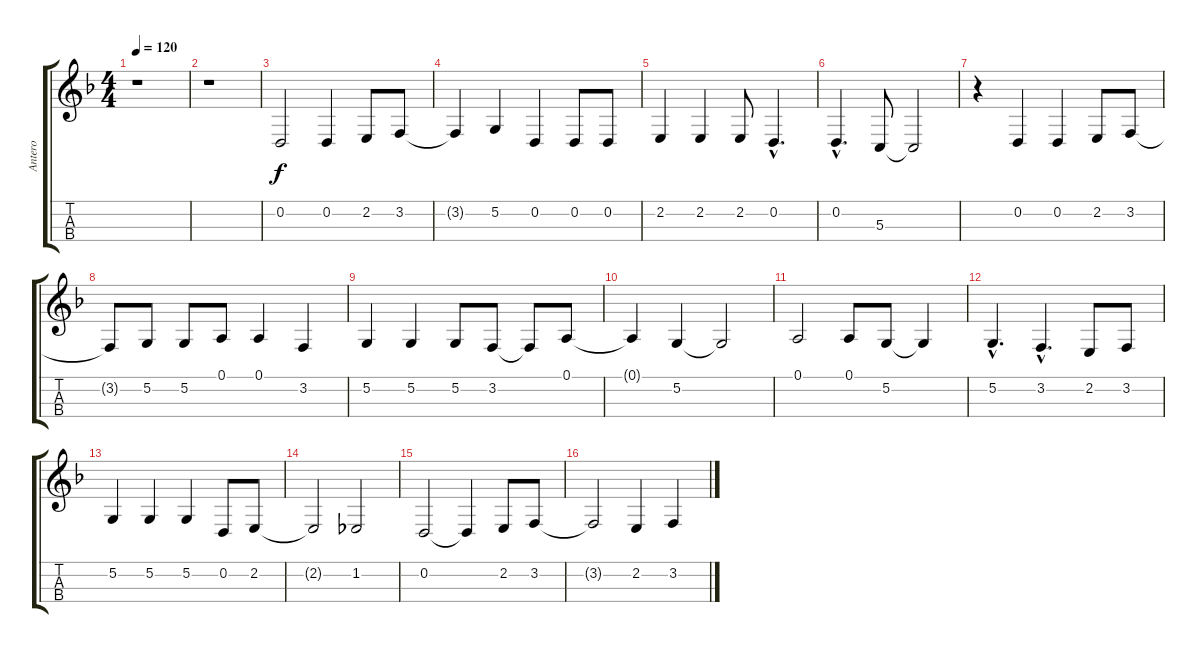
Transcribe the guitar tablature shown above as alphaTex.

\track ("Antero" "Antero") {instrument cello}
\staff {score tabs}
\tuning (A3 D3 G2 C2) {hide}
\ts (4 4)
\tempo 120
\clef g2
\ks f
r.1{dy f} |
r.1 |
0.2.2 0.2.4 2.2.8 3.2.8 |
3.2{t}.4 5.2.4 0.2.4 0.2.8 0.2.8 |
2.2.4 2.2.4 2.2.8 0.2{hac}.4{d} |
0.2{hac}.4{d} 5.3.8 5.3{t}.2 |
r.4 0.2.4 0.2.4 2.2.8 3.2.8 |
3.2{t}.8 5.2.8 5.2.8 0.1.8 0.1.4 3.2.4 |
5.2.4 5.2.4 5.2.8 3.2.8 3.2{t}.8 0.1.8 |
0.1{t}.4 5.2.4 5.2{t}.2 |
0.1.2 0.1.8 5.2.8 5.2{t}.4 |
5.2{hac}.4{d} 3.2{hac}.4{d} 2.2.8 3.2.8 |
5.2.4 5.2.4 5.2.4 0.2.8 2.2.8 |
2.2{t}.2 1.2.2 |
0.2.2 0.2{t}.4 2.2.8 3.2.8 |
3.2{t}.2 2.2.4 3.2.4
